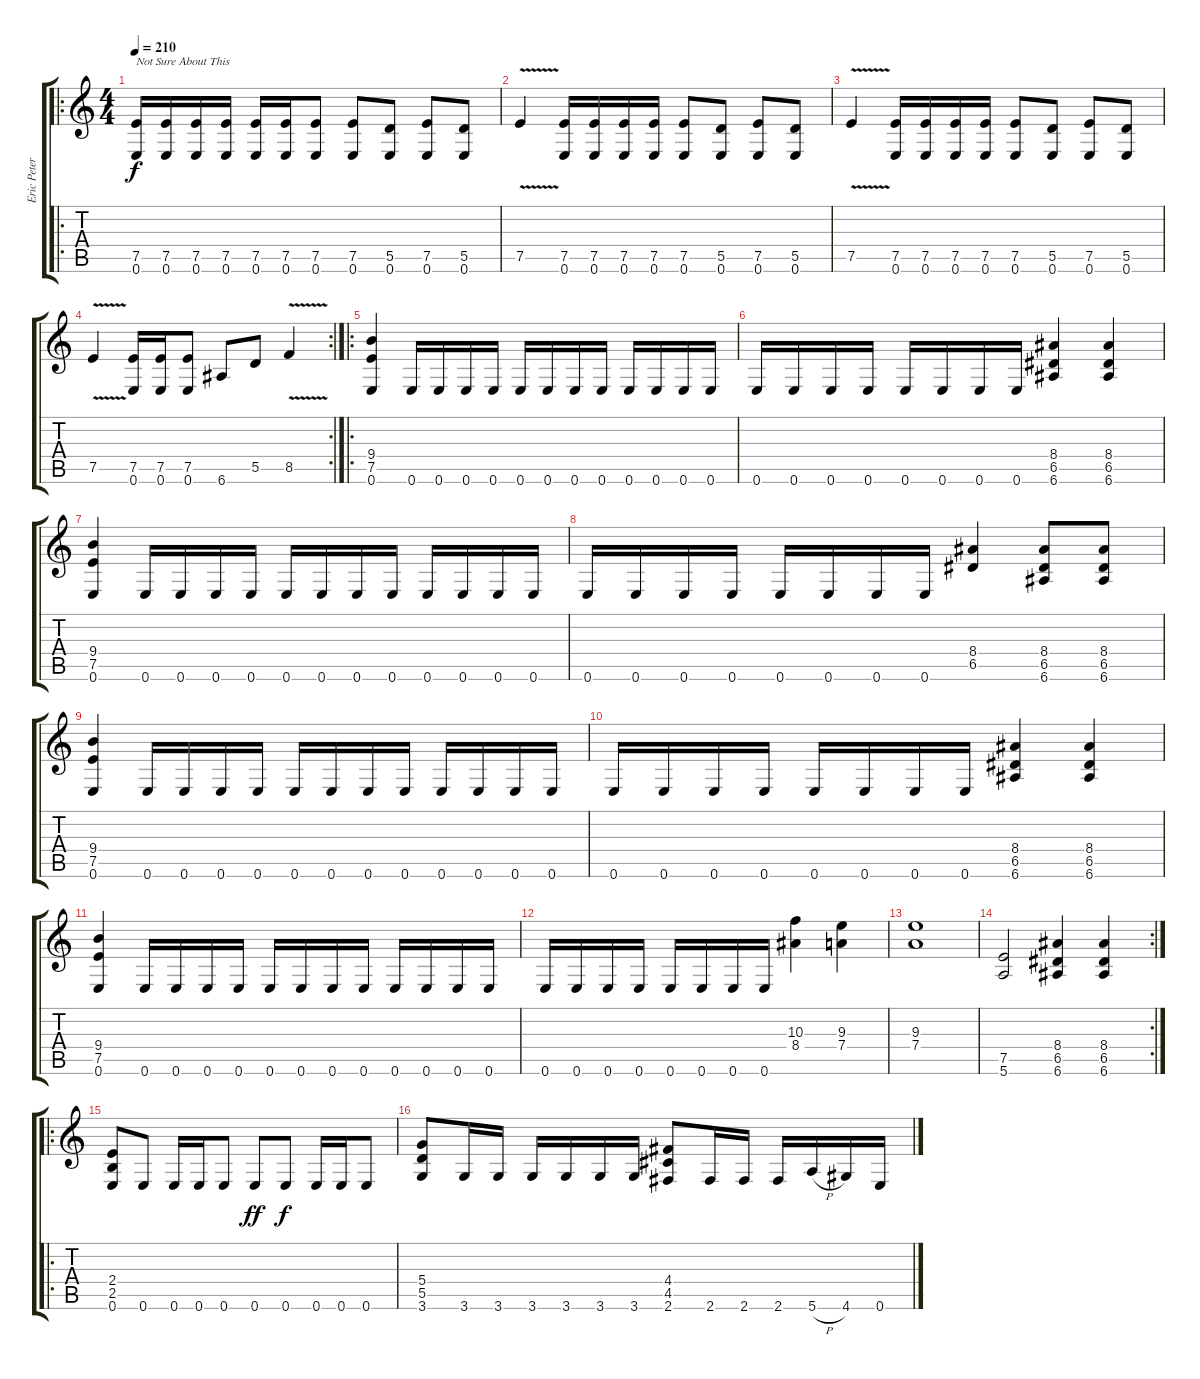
\track ("Eric Peterson" "Eric Peter") {instrument distortionguitar}
\staff {score tabs}
\tuning (E4 B3 G3 D3 A2 E2) {hide}
\ro
\ts (4 4)
\tempo 210
\clef g2
\ks c
(7.5 0.6).16{txt "Not Sure About This" dy f} (7.5 0.6).16 (7.5 0.6).16 (7.5 0.6).16 (7.5 0.6).16 (7.5 0.6).16 (7.5 0.6).8 (7.5 0.6).8 (5.5 0.6).8 (7.5 0.6).8 (5.5 0.6).8 |
7.5{v}.4 (7.5 0.6).16 (7.5 0.6).16 (7.5 0.6).16 (7.5 0.6).16 (7.5 0.6).8 (5.5 0.6).8 (7.5 0.6).8 (5.5 0.6).8 |
7.5{v}.4 (7.5 0.6).16 (7.5 0.6).16 (7.5 0.6).16 (7.5 0.6).16 (7.5 0.6).8 (5.5 0.6).8 (7.5 0.6).8 (5.5 0.6).8 |
\rc 2
7.5{v}.4 (7.5 0.6).16 (7.5 0.6).16 (7.5 0.6).8 6.6.8 5.5.8 8.5{v}.4 |
\ro
(9.4 7.5 0.6).4 0.6.16 0.6.16 0.6.16 0.6.16 0.6.16 0.6.16 0.6.16 0.6.16 0.6.16 0.6.16 0.6.16 0.6.16 |
0.6.16 0.6.16 0.6.16 0.6.16 0.6.16 0.6.16 0.6.16 0.6.16 (8.4 6.5 6.6).4 (8.4 6.5 6.6).4 |
(9.4 7.5 0.6).4 0.6.16 0.6.16 0.6.16 0.6.16 0.6.16 0.6.16 0.6.16 0.6.16 0.6.16 0.6.16 0.6.16 0.6.16 |
0.6.16 0.6.16 0.6.16 0.6.16 0.6.16 0.6.16 0.6.16 0.6.16 (8.4 6.5).4 (8.4 6.5 6.6).8 (8.4 6.5 6.6).8 |
(9.4 7.5 0.6).4 0.6.16 0.6.16 0.6.16 0.6.16 0.6.16 0.6.16 0.6.16 0.6.16 0.6.16 0.6.16 0.6.16 0.6.16 |
0.6.16 0.6.16 0.6.16 0.6.16 0.6.16 0.6.16 0.6.16 0.6.16 (8.4 6.5 6.6).4 (8.4 6.5 6.6).4 |
(9.4 7.5 0.6).4 0.6.16 0.6.16 0.6.16 0.6.16 0.6.16 0.6.16 0.6.16 0.6.16 0.6.16 0.6.16 0.6.16 0.6.16 |
0.6.16 0.6.16 0.6.16 0.6.16 0.6.16 0.6.16 0.6.16 0.6.16 (10.3 8.4).4 (9.3 7.4).4 |
(9.3 7.4).1 |
\rc 2
(7.5 5.6).2 (8.4 6.5 6.6).4 (8.4 6.5 6.6).4 |
\ro
(2.4 2.5 0.6).8 0.6.8 0.6.16 0.6.16 0.6.8 0.6.8{dy ff} 0.6.8{dy f} 0.6.16 0.6.16 0.6.8 |
(5.4 5.5 3.6).8 3.6.16 3.6.16 3.6.16 3.6.16 3.6.16 3.6.16 (4.4 4.5 2.6).8 2.6.16 2.6.16 2.6.16 5.6{h}.16 4.6.16 0.6.16
